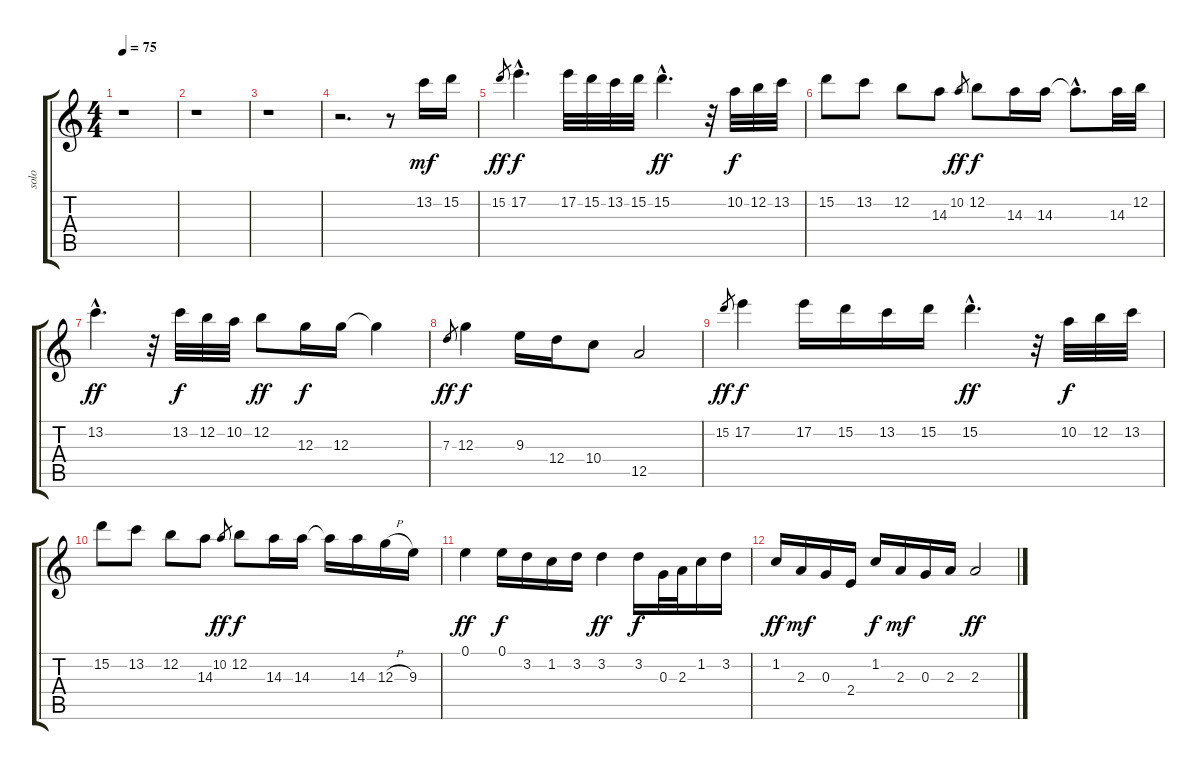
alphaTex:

\track ("solo" "solo") {instrument acousticguitarnylon}
\staff {score tabs}
\tuning (E4 B3 G3 D3 A2 E2) {hide}
\ts (4 4)
\tempo 75
\clef g2
\ks c
r.1{dy mf instrument acousticguitarnylon} |
r.1 |
r.1 |
r.2{d} r.8 13.2.16 15.2.16 |
15.2.8{gr dy ff} 17.2{hac}.4{d dy f} 17.2.32 15.2.32 13.2.32 15.2.32 15.2{hac}.4{d dy ff} r.32 10.2.32{dy f} 12.2.32 13.2.32 |
15.2.8 13.2.8 12.2.8 14.3.8 10.2.8{gr dy ff} 12.2.8{dy f} 14.3.16 14.3.16 14.3{hac t}.8{d} 14.3.32 12.2.32 |
13.2{hac}.4{d dy ff} r.32 13.2.32{dy f} 12.2.32 10.2.32 12.2.8{dy ff} 12.3.16{dy f} 12.3.16 12.3{t}.4 |
7.3.8{gr dy ff} 12.3.4{dy f} 9.3.16 12.4.16 10.4.8 12.5.2 |
15.2.8{gr dy ff} 17.2.4{dy f} 17.2.16 15.2.16 13.2.16 15.2.16 15.2{hac}.4{d dy ff} r.32 10.2.32{dy f} 12.2.32 13.2.32 |
15.2.8 13.2.8 12.2.8 14.3.8 10.2.8{gr dy ff} 12.2.8{dy f} 14.3.16 14.3.16 14.3{t}.16 14.3.16 12.3{h}.16 9.3.16 |
0.1.4{dy ff} 0.1.16{dy f} 3.2.16 1.2.16 3.2.16 3.2.4{dy ff} 3.2.16{dy f} 0.3.32 2.3.32 1.2.16 3.2.16 |
1.2.16{dy ff} 2.3.16{dy mf} 0.3.16 2.4.16 1.2.16{dy f} 2.3.16{dy mf} 0.3.16 2.3.16 2.3.2{dy ff}
